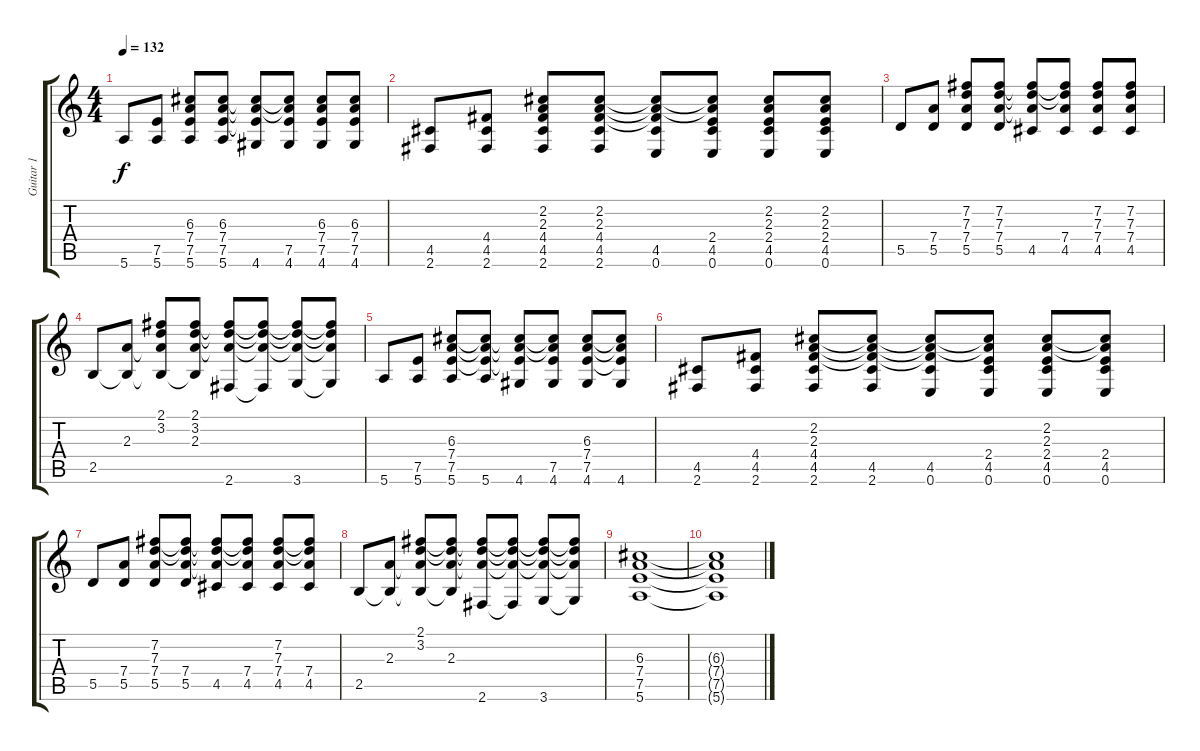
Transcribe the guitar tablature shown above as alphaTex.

\track ("Guitar 1" "Guitar 1") {instrument overdrivenguitar}
\staff {score tabs}
\tuning (E4 B3 G3 D3 A2 E2) {hide}
\ts (4 4)
\tempo 132
\clef g2
\ks c
5.6.8{dy f} (7.5 5.6).8 (6.3 7.4 7.5 5.6).8 (6.3 7.4 7.5 5.6).8 (6.3{t} 7.4{t} 7.5{t} 4.6).8 (6.3{t} 7.4{t} 7.5 4.6).8 (6.3 7.4 7.5 4.6).8 (6.3 7.4 7.5 4.6).8 |
(4.5 2.6).8 (4.4 4.5 2.6).8 (2.2 2.3 4.4 4.5 2.6).8 (2.2 2.3 4.4 4.5 2.6).8 (2.2{t} 2.3{t} 4.4{t} 4.5 0.6).8 (2.2{t} 2.3{t} 2.4 4.5 0.6).8 (2.2 2.3 2.4 4.5 0.6).8 (2.2 2.3 2.4 4.5 0.6).8 |
5.5.8 (7.4 5.5).8 (7.2 7.3 7.4 5.5).8 (7.2 7.3 7.4 5.5).8 (7.2{t} 7.3{t} 7.4{t} 4.5).8 (7.2{t} 7.3{t} 7.4 4.5).8 (7.2 7.3 7.4 4.5).8 (7.2 7.3 7.4 4.5).8 |
2.5.8 (2.3 2.5{t}).8 (2.1 3.2 2.3{t} 2.5{t}).8 (2.1 3.2 2.3 2.5{t}).8 (2.1{t} 3.2{t} 2.3{t} 2.6).8 (2.1{t} 3.2{t} 2.3{t} 2.6{t}).8 (2.1{t} 3.2{t} 2.3{t} 3.6).8 (2.1{t} 3.2{t} 2.3{t} 3.6{t}).8 |
5.6.8 (7.5 5.6).8 (6.3 7.4 7.5 5.6).8 (6.3{t} 7.4{t} 7.5{t} 5.6).8 (6.3{t} 7.4{t} 7.5{t} 4.6).8 (6.3{t} 7.4{t} 7.5 4.6).8 (6.3 7.4 7.5 4.6).8 (6.3{t} 7.4{t} 7.5{t} 4.6).8 |
(4.5 2.6).8 (4.4 4.5 2.6).8 (2.2 2.3 4.4 4.5 2.6).8 (2.2{t} 2.3{t} 4.4{t} 4.5 2.6).8 (2.2{t} 2.3{t} 4.4{t} 4.5 0.6).8 (2.2{t} 2.3{t} 2.4 4.5 0.6).8 (2.2 2.3 2.4 4.5 0.6).8 (2.2{t} 2.3{t} 2.4 4.5 0.6).8 |
5.5.8 (7.4 5.5).8 (7.2 7.3 7.4 5.5).8 (7.2{t} 7.3{t} 7.4 5.5).8 (7.2{t} 7.3{t} 7.4{t} 4.5).8 (7.2{t} 7.3{t} 7.4 4.5).8 (7.2 7.3 7.4 4.5).8 (7.2{t} 7.3{t} 7.4 4.5).8 |
2.5.8 (2.3 2.5{t}).8 (2.1 3.2 2.3{t} 2.5{t}).8 (2.1{t} 3.2{t} 2.3 2.5{t}).8 (2.1{t} 3.2{t} 2.3{t} 2.6).8 (2.1{t} 3.2{t} 2.3{t} 2.6{t}).8 (2.1{t} 3.2{t} 2.3{t} 3.6).8 (2.1{t} 3.2{t} 2.3{t} 3.6{t}).8 |
(6.3 7.4 7.5 5.6).1 |
(6.3{t} 7.4{t} 7.5{t} 5.6{t}).1
